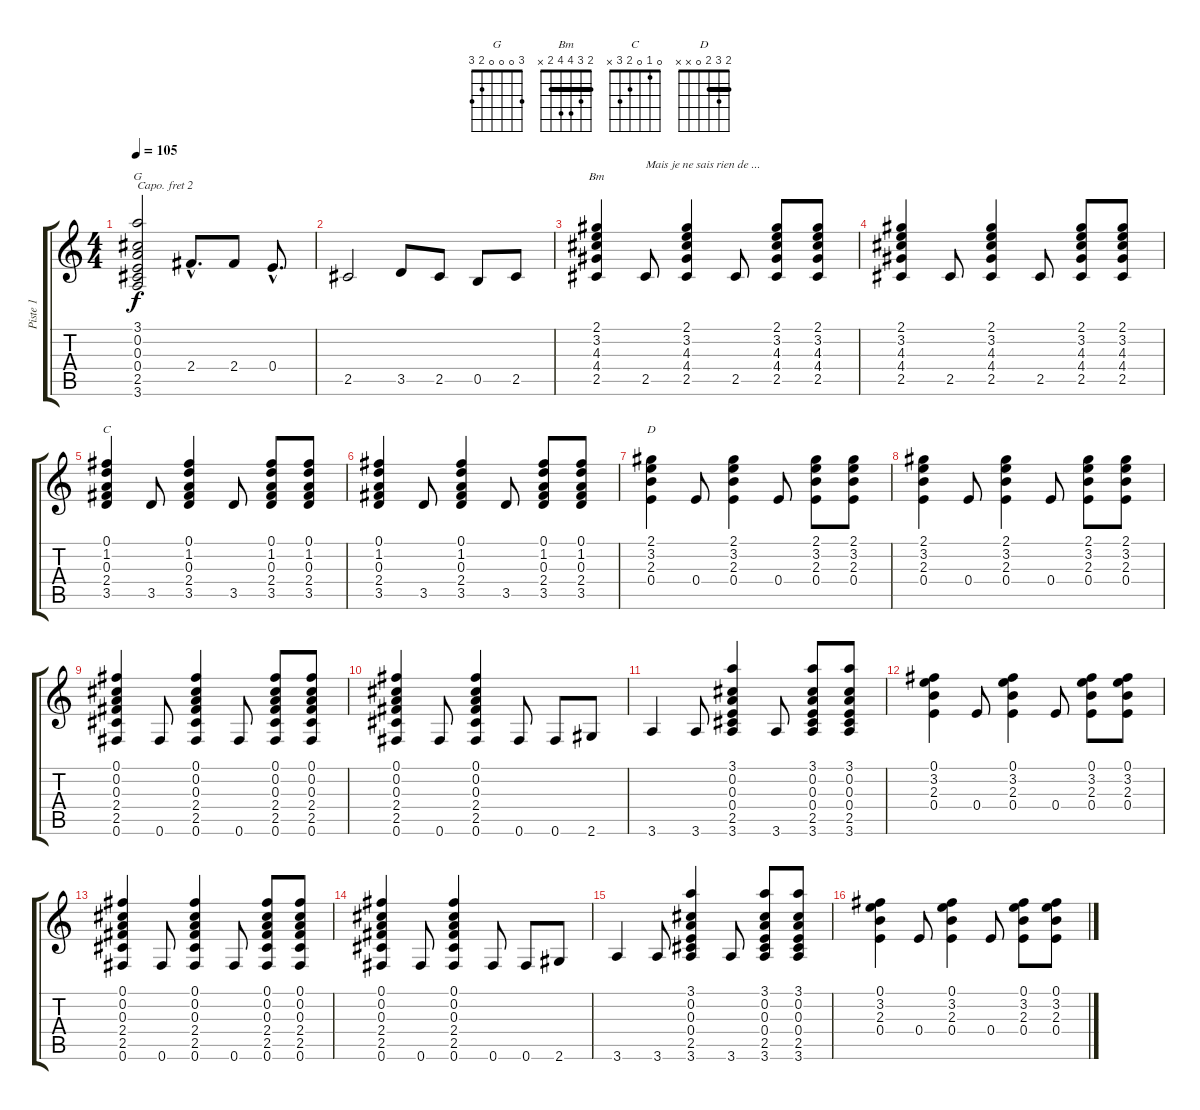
\track ("Piste 1" "Piste 1") {instrument acousticguitarnylon}
\staff {score tabs}
\capo 2
\tuning (E4 B3 G3 D3 A2 E2) {hide}
\chord ("G" 3 0 0 0 2 3)
\chord ("Bm" 2 3 4 4 2 x) {barre 2}
\chord ("C" 0 1 0 2 3 x)
\chord ("D" 2 3 2 0 x x) {barre 2}
\ts (4 4)
\tempo 105
\clef g2
\ks c
(3.1 0.2 0.3 0.4 2.5 3.6).2{ch "G" dy f} 2.4{hac}.8{d} 2.4.8 0.4{hac}.8{d} |
2.5.2 3.5.8 2.5.8 0.5.8 2.5.8 |
(2.1 3.2 4.3 4.4 2.5).4{ch "Bm"} 2.5.8{txt "Mais je ne sais rien de ..."} (2.1 3.2 4.3 4.4 2.5).4 2.5.8 (2.1 3.2 4.3 4.4 2.5).8 (2.1 3.2 4.3 4.4 2.5).8 |
(2.1 3.2 4.3 4.4 2.5).4 2.5.8 (2.1 3.2 4.3 4.4 2.5).4 2.5.8 (2.1 3.2 4.3 4.4 2.5).8 (2.1 3.2 4.3 4.4 2.5).8 |
(0.1 1.2 0.3 2.4 3.5).4{ch "C"} 3.5.8 (0.1 1.2 0.3 2.4 3.5).4 3.5.8 (0.1 1.2 0.3 2.4 3.5).8 (0.1 1.2 0.3 2.4 3.5).8 |
(0.1 1.2 0.3 2.4 3.5).4 3.5.8 (0.1 1.2 0.3 2.4 3.5).4 3.5.8 (0.1 1.2 0.3 2.4 3.5).8 (0.1 1.2 0.3 2.4 3.5).8 |
(2.1 3.2 2.3 0.4).4{ch "D"} 0.4.8 (2.1 3.2 2.3 0.4).4 0.4.8 (2.1 3.2 2.3 0.4).8 (2.1 3.2 2.3 0.4).8 |
(2.1 3.2 2.3 0.4).4 0.4.8 (2.1 3.2 2.3 0.4).4 0.4.8 (2.1 3.2 2.3 0.4).8 (2.1 3.2 2.3 0.4).8 |
(0.1 0.2 0.3 2.4 2.5 0.6).4 0.6.8 (0.1 0.2 0.3 2.4 2.5 0.6).4 0.6.8 (0.1 0.2 0.3 2.4 2.5 0.6).8 (0.1 0.2 0.3 2.4 2.5 0.6).8 |
(0.1 0.2 0.3 2.4 2.5 0.6).4 0.6.8 (0.1 0.2 0.3 2.4 2.5 0.6).4 0.6.8 0.6.8 2.6.8 |
3.6.4 3.6.8 (3.1 0.2 0.3 0.4 2.5 3.6).4 3.6.8 (3.1 0.2 0.3 0.4 2.5 3.6).8 (3.1 0.2 0.3 0.4 2.5 3.6).8 |
(0.1 3.2 2.3 0.4).4 0.4.8 (0.1 3.2 2.3 0.4).4 0.4.8 (0.1 3.2 2.3 0.4).8 (0.1 3.2 2.3 0.4).8 |
(0.1 0.2 0.3 2.4 2.5 0.6).4 0.6.8 (0.1 0.2 0.3 2.4 2.5 0.6).4 0.6.8 (0.1 0.2 0.3 2.4 2.5 0.6).8 (0.1 0.2 0.3 2.4 2.5 0.6).8 |
(0.1 0.2 0.3 2.4 2.5 0.6).4 0.6.8 (0.1 0.2 0.3 2.4 2.5 0.6).4 0.6.8 0.6.8 2.6.8 |
3.6.4 3.6.8 (3.1 0.2 0.3 0.4 2.5 3.6).4 3.6.8 (3.1 0.2 0.3 0.4 2.5 3.6).8 (3.1 0.2 0.3 0.4 2.5 3.6).8 |
(0.1 3.2 2.3 0.4).4 0.4.8 (0.1 3.2 2.3 0.4).4 0.4.8 (0.1 3.2 2.3 0.4).8 (0.1 3.2 2.3 0.4).8
